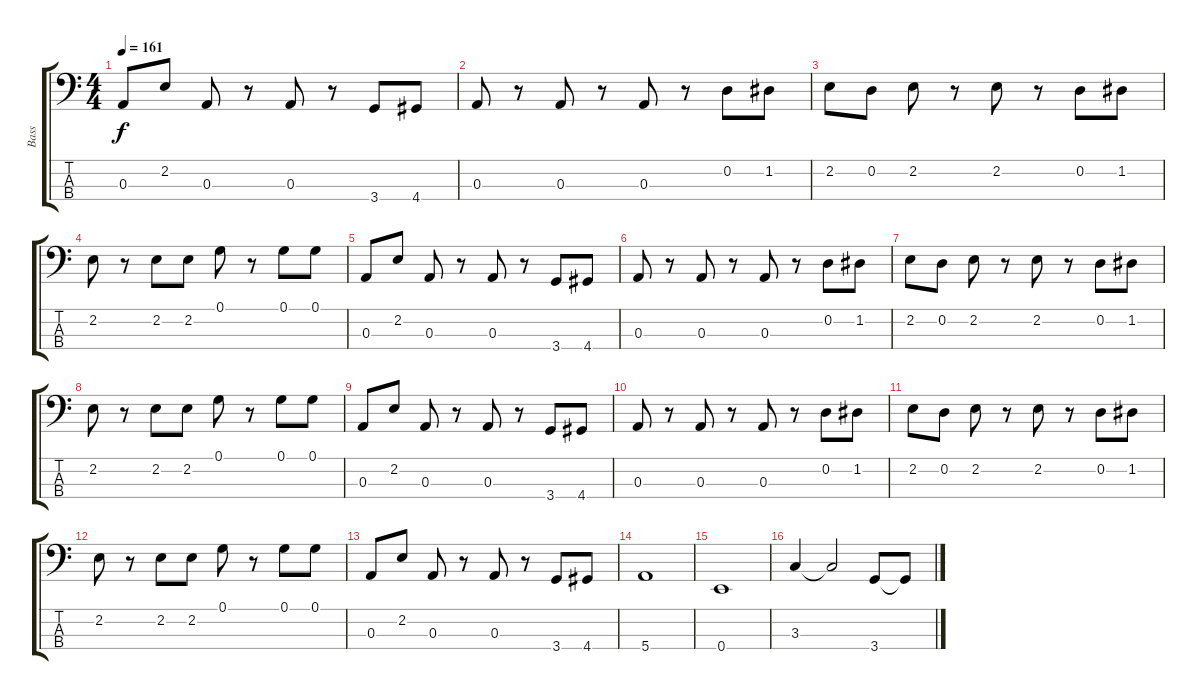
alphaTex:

\track ("Bass" "Bass") {instrument slapbass1}
\staff {score tabs}
\tuning (G2 D2 A1 E1) {hide}
\ts (4 4)
\tempo 161
\clef f4
\ks c
0.3.8{dy f} 2.2.8 0.3.8 r.8 0.3.8 r.8 3.4.8 4.4.8 |
0.3.8 r.8 0.3.8 r.8 0.3.8 r.8 0.2.8 1.2.8 |
2.2.8 0.2.8 2.2.8 r.8 2.2.8 r.8 0.2.8 1.2.8 |
2.2.8 r.8 2.2.8 2.2.8 0.1.8 r.8 0.1.8 0.1.8 |
0.3.8 2.2.8 0.3.8 r.8 0.3.8 r.8 3.4.8 4.4.8 |
0.3.8 r.8 0.3.8 r.8 0.3.8 r.8 0.2.8 1.2.8 |
2.2.8 0.2.8 2.2.8 r.8 2.2.8 r.8 0.2.8 1.2.8 |
2.2.8 r.8 2.2.8 2.2.8 0.1.8 r.8 0.1.8 0.1.8 |
0.3.8 2.2.8 0.3.8 r.8 0.3.8 r.8 3.4.8 4.4.8 |
0.3.8 r.8 0.3.8 r.8 0.3.8 r.8 0.2.8 1.2.8 |
2.2.8 0.2.8 2.2.8 r.8 2.2.8 r.8 0.2.8 1.2.8 |
2.2.8 r.8 2.2.8 2.2.8 0.1.8 r.8 0.1.8 0.1.8 |
0.3.8 2.2.8 0.3.8 r.8 0.3.8 r.8 3.4.8 4.4.8 |
5.4.1 |
0.4.1 |
3.3.4 3.3{t}.2 3.4.8 3.4{t}.8
